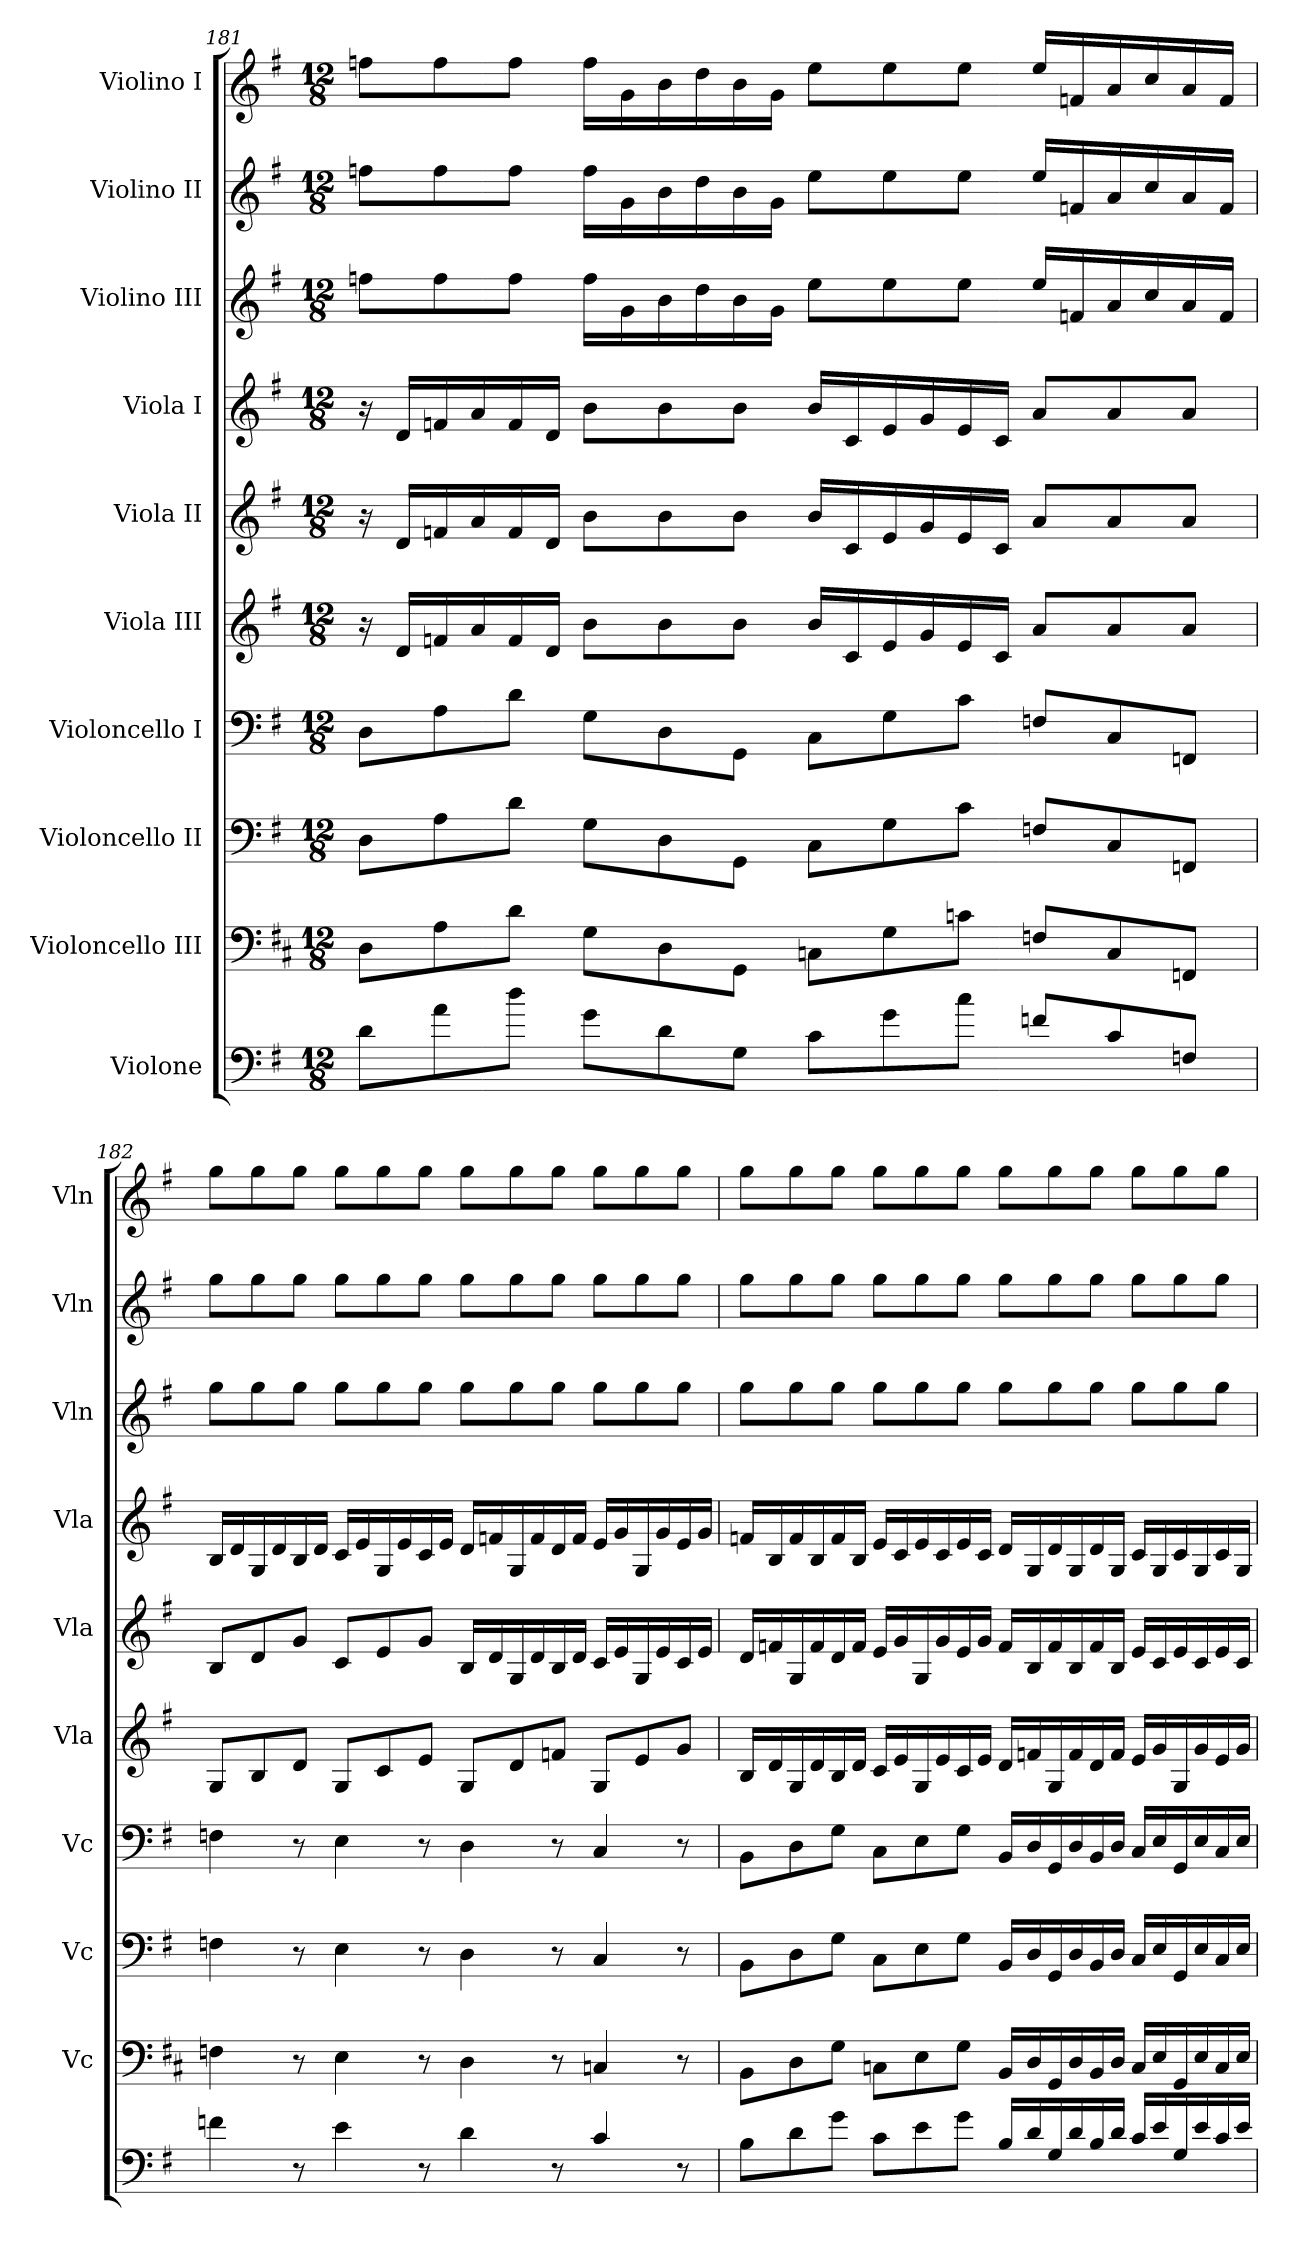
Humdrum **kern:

**kern	**kern	**kern	**kern	**kern	**kern	**kern	**kern	**kern	**kern
*part10	*part9	*part8	*part7	*part6	*part5	*part4	*part3	*part2	*part1
*staff10	*staff9	*staff8	*staff7	*staff6	*staff5	*staff4	*staff3	*staff2	*staff1
*I"Violone	*I"Violoncello III	*I"Violoncello  II	*I"Violoncello   I	*I"Viola       III	*I"Viola        II	*I"Viola         I	*I"Violino     III	*I"Violino      II	*I"Violino       I
*	*I'Vc	*I'Vc	*I'Vc	*I'Vla	*I'Vla	*I'Vla	*I'Vln	*I'Vln	*I'Vln
!!LO:PB:g=z
*clefF4	*clefF4	*clefF4	*clefF4	*clefG2	*clefG2	*clefG2	*clefG2	*clefG2	*clefG2
*ITrd7c12	*	*	*	*	*	*	*	*	*
*k[f#]	*k[f#c#]	*k[f#]	*k[f#]	*k[f#]	*k[f#]	*k[f#]	*k[f#]	*k[f#]	*k[f#]
*G:	*D:	*G:	*G:	*G:	*G:	*G:	*G:	*G:	*G:
*M12/8	*M12/8	*M12/8	*M12/8	*M12/8	*M12/8	*M12/8	*M12/8	*M12/8	*M12/8
=181	=181	=181	=181	=181	=181	=181	=181	=181	=181
8D\L	8D\L	8D\L	8D\L	16r	16r	16r	8ffn\L	8ffn\L	8ffn\L
.	.	.	.	16d/LL	16d/LL	16d/LL	.	.	.
8A\	8A\	8A\	8A\	16fn/	16fn/	16fn/	8ff\	8ff\	8ff\
.	.	.	.	16a/	16a/	16a/	.	.	.
8d\J	8d\J	8d\J	8d\J	16f/	16f/	16f/	8ff\J	8ff\J	8ff\J
.	.	.	.	16d/JJ	16d/JJ	16d/JJ	.	.	.
8G\L	8G\L	8G\L	8G\L	8b\L	8b\L	8b\L	16ff\LL	16ff\LL	16ff\LL
.	.	.	.	.	.	.	16g\	16g\	16g\
8D\	8D\	8D\	8D\	8b\	8b\	8b\	16b\	16b\	16b\
.	.	.	.	.	.	.	16dd\	16dd\	16dd\
8GG\J	8GG\J	8GG\J	8GG\J	8b\J	8b\J	8b\J	16b\	16b\	16b\
.	.	.	.	.	.	.	16g\JJ	16g\JJ	16g\JJ
8C\L	8Cn\L	8C\L	8C\L	16b/LL	16b/LL	16b/LL	8ee\L	8ee\L	8ee\L
.	.	.	.	16c/	16c/	16c/	.	.	.
8G\	8G\	8G\	8G\	16e/	16e/	16e/	8ee\	8ee\	8ee\
.	.	.	.	16g/	16g/	16g/	.	.	.
8c\J	8cn\J	8c\J	8c\J	16e/	16e/	16e/	8ee\J	8ee\J	8ee\J
.	.	.	.	16c/JJ	16c/JJ	16c/JJ	.	.	.
8Fn/L	8Fn/L	8Fn/L	8Fn/L	8a/L	8a/L	8a/L	16ee/LL	16ee/LL	16ee/LL
.	.	.	.	.	.	.	16fn/	16fn/	16fn/
8C/	8C/	8C/	8C/	8a/	8a/	8a/	16a/	16a/	16a/
.	.	.	.	.	.	.	16cc/	16cc/	16cc/
8FFn/J	8FFn/J	8FFn/J	8FFn/J	8a/J	8a/J	8a/J	16a/	16a/	16a/
.	.	.	.	.	.	.	16f/JJ	16f/JJ	16f/JJ
!!LO:PB:g=z
=182	=182	=182	=182	=182	=182	=182	=182	=182	=182
4Fn\	4Fn\	4Fn\	4Fn\	8G/L	8B/L	16B/LL	8gg\L	8gg\L	8gg\L
.	.	.	.	.	.	16d/	.	.	.
.	.	.	.	8B/	8d/	16G/	8gg\	8gg\	8gg\
.	.	.	.	.	.	16d/	.	.	.
8r	8r	8r	8r	8d/J	8g/J	16B/	8gg\J	8gg\J	8gg\J
.	.	.	.	.	.	16d/JJ	.	.	.
4E\	4E\	4E\	4E\	8G/L	8c/L	16c/LL	8gg\L	8gg\L	8gg\L
.	.	.	.	.	.	16e/	.	.	.
.	.	.	.	8c/	8e/	16G/	8gg\	8gg\	8gg\
.	.	.	.	.	.	16e/	.	.	.
8r	8r	8r	8r	8e/J	8g/J	16c/	8gg\J	8gg\J	8gg\J
.	.	.	.	.	.	16e/JJ	.	.	.
4D\	4D\	4D\	4D\	8G/L	16B/LL	16d/LL	8gg\L	8gg\L	8gg\L
.	.	.	.	.	16d/	16fn/	.	.	.
.	.	.	.	8d/	16G/	16G/	8gg\	8gg\	8gg\
.	.	.	.	.	16d/	16f/	.	.	.
8r	8r	8r	8r	8fn/J	16B/	16d/	8gg\J	8gg\J	8gg\J
.	.	.	.	.	16d/JJ	16f/JJ	.	.	.
4C/	4Cn/	4C/	4C/	8G/L	16c/LL	16e/LL	8gg\L	8gg\L	8gg\L
.	.	.	.	.	16e/	16g/	.	.	.
.	.	.	.	8e/	16G/	16G/	8gg\	8gg\	8gg\
.	.	.	.	.	16e/	16g/	.	.	.
8r	8r	8r	8r	8g/J	16c/	16e/	8gg\J	8gg\J	8gg\J
.	.	.	.	.	16e/JJ	16g/JJ	.	.	.
!!LO:PB:g=z
=183	=183	=183	=183	=183	=183	=183	=183	=183	=183
8BB\L	8BB\L	8BB\L	8BB\L	16B/LL	16d/LL	16fn/LL	8gg\L	8gg\L	8gg\L
.	.	.	.	16d/	16fn/	16B/	.	.	.
8D\	8D\	8D\	8D\	16G/	16G/	16f/	8gg\	8gg\	8gg\
.	.	.	.	16d/	16f/	16B/	.	.	.
8G\J	8G\J	8G\J	8G\J	16B/	16d/	16f/	8gg\J	8gg\J	8gg\J
.	.	.	.	16d/JJ	16f/JJ	16B/JJ	.	.	.
8C\L	8Cn\L	8C\L	8C\L	16c/LL	16e/LL	16e/LL	8gg\L	8gg\L	8gg\L
.	.	.	.	16e/	16g/	16c/	.	.	.
8E\	8E\	8E\	8E\	16G/	16G/	16e/	8gg\	8gg\	8gg\
.	.	.	.	16e/	16g/	16c/	.	.	.
8G\J	8G\J	8G\J	8G\J	16c/	16e/	16e/	8gg\J	8gg\J	8gg\J
.	.	.	.	16e/JJ	16g/JJ	16c/JJ	.	.	.
16BB/LL	16BB/LL	16BB/LL	16BB/LL	16d/LL	16f/LL	16d/LL	8gg\L	8gg\L	8gg\L
16D/	16D/	16D/	16D/	16fn/	16B/	16G/	.	.	.
16GG/	16GG/	16GG/	16GG/	16G/	16f/	16d/	8gg\	8gg\	8gg\
16D/	16D/	16D/	16D/	16f/	16B/	16G/	.	.	.
16BB/	16BB/	16BB/	16BB/	16d/	16f/	16d/	8gg\J	8gg\J	8gg\J
16D/JJ	16D/JJ	16D/JJ	16D/JJ	16f/JJ	16B/JJ	16G/JJ	.	.	.
16C/LL	16C/LL	16C/LL	16C/LL	16e/LL	16e/LL	16c/LL	8gg\L	8gg\L	8gg\L
16E/	16E/	16E/	16E/	16g/	16c/	16G/	.	.	.
16GG/	16GG/	16GG/	16GG/	16G/	16e/	16c/	8gg\	8gg\	8gg\
16E/	16E/	16E/	16E/	16g/	16c/	16G/	.	.	.
16C/	16C/	16C/	16C/	16e/	16e/	16c/	8gg\J	8gg\J	8gg\J
16E/JJ	16E/JJ	16E/JJ	16E/JJ	16g/JJ	16c/JJ	16G/JJ	.	.	.
=	=	=	=	=	=	=	=	=	=
*-	*-	*-	*-	*-	*-	*-	*-	*-	*-
